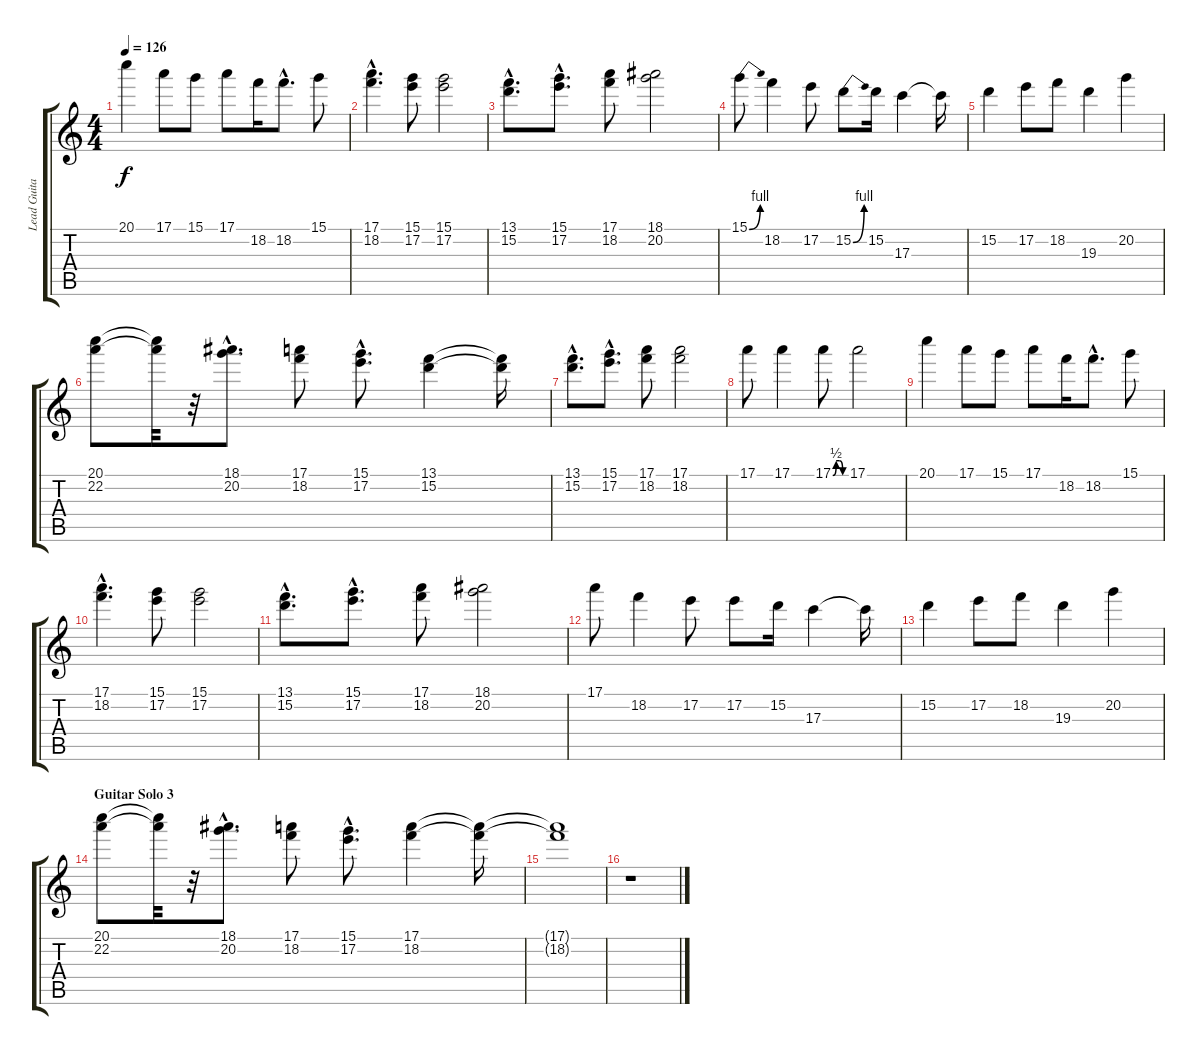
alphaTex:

\track ("Lead Guitar 1" "Lead Guita") {instrument distortionguitar}
\staff {score tabs}
\tuning (E4 B3 G3 D3 A2 E2) {hide}
\ts (4 4)
\tempo 126
\clef g2
\ks c
20.1.4{dy f} 17.1.8 15.1.8 17.1.8 18.2.16 18.2{hac}.8{d} 15.1.8 |
(17.1{hac} 18.2{hac}).4{d} (15.1 17.2).8 (15.1 17.2).2 |
(13.1{hac} 15.2{hac}).8{d} (15.1{hac} 17.2{hac}).8{d} (17.1 18.2).8 (18.1 20.2).2 |
15.1{be (bend 0 0 60 4)}.8 18.2.4 17.2.8 15.2{be (bend 0 0 60 4)}.8 15.2.16 17.3.4 17.3{t}.16 |
15.2.4 17.2.8 18.2.8 19.3.4 20.2.4 |
(20.1 22.2).8 (20.1{t} 22.2{t}).32 r.32 (18.1{hac} 20.2{hac}).8{d} (17.1 18.2).8 (15.1{hac} 17.2{hac}).8{d} (13.1 15.2).4 (13.1{t} 15.2{t}).16 |
(13.1{hac} 15.2{hac}).8{d} (15.1{hac} 17.2{hac}).8{d} (17.1 18.2).8 (17.1 18.2).2 |
17.1.8 17.1.4 17.1{be (custom 0 0 15 2 30 2 45 0 60 0)}.8 17.1.2 |
20.1.4 17.1.8 15.1.8 17.1.8 18.2.16 18.2{hac}.8{d} 15.1.8 |
(17.1{hac} 18.2{hac}).4{d} (15.1 17.2).8 (15.1 17.2).2 |
(13.1{hac} 15.2{hac}).8{d} (15.1{hac} 17.2{hac}).8{d} (17.1 18.2).8 (18.1 20.2).2 |
17.1.8 18.2.4 17.2.8 17.2.8 15.2.16 17.3.4 17.3{t}.16 |
15.2.4 17.2.8 18.2.8 19.3.4 20.2.4 |
\section ("" "Guitar Solo 3")
(20.1 22.2).8 (20.1{t} 22.2{t}).32 r.32 (18.1{hac} 20.2{hac}).8{d} (17.1 18.2).8 (15.1{hac} 17.2{hac}).8{d} (17.1 18.2).4 (17.1{t} 18.2{t}).16 |
(17.1{t} 18.2{t}).1 |
r.1
